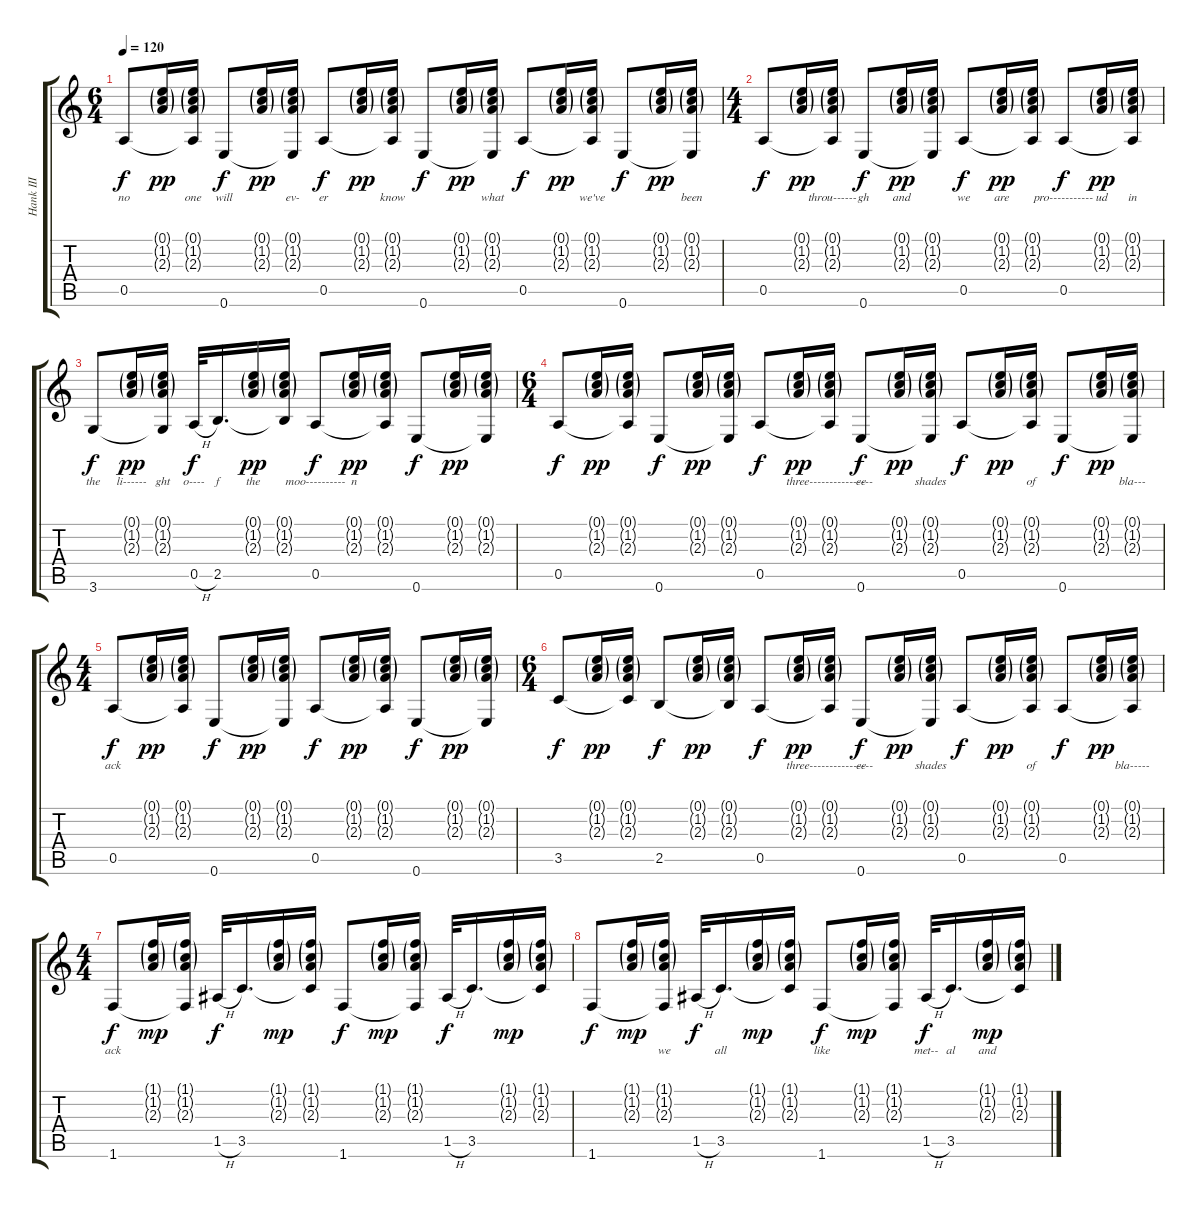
\track ("Hank III" "Hank III") {instrument acousticguitarsteel}
\staff {score tabs}
\tuning (E4 B3 G3 D3 A2 E2) {hide}
\ts (6 4)
\tempo 120
\clef g2
\ks c
0.5.8{lyrics (0 "no") lyrics (1 "") lyrics (2 "") lyrics (3 "") lyrics (4 "") dy f} (0.1{g} 1.2{g} 2.3{g}).16{lyrics (0 "") lyrics (1 "") lyrics (2 "") lyrics (3 "") lyrics (4 "") dy pp} (0.1{g} 1.2{g} 2.3{g} 0.5{t}).16{lyrics (0 "one") lyrics (1 "") lyrics (2 "") lyrics (3 "") lyrics (4 "")} 0.6.8{lyrics (0 "will") lyrics (1 "") lyrics (2 "") lyrics (3 "") lyrics (4 "") dy f} (0.1{g} 1.2{g} 2.3{g}).16{lyrics (0 "") lyrics (1 "") lyrics (2 "") lyrics (3 "") lyrics (4 "") dy pp} (0.1{g} 1.2{g} 2.3{g} 0.6{t}).16{lyrics (0 "ev-") lyrics (1 "") lyrics (2 "") lyrics (3 "") lyrics (4 "")} 0.5.8{lyrics (0 "er") lyrics (1 "") lyrics (2 "") lyrics (3 "") lyrics (4 "") dy f} (0.1{g} 1.2{g} 2.3{g}).16{lyrics (0 "") lyrics (1 "") lyrics (2 "") lyrics (3 "") lyrics (4 "") dy pp} (0.1{g} 1.2{g} 2.3{g} 0.5{t}).16{lyrics (0 "know") lyrics (1 "") lyrics (2 "") lyrics (3 "") lyrics (4 "")} 0.6.8{lyrics (0 "") lyrics (1 "") lyrics (2 "") lyrics (3 "") lyrics (4 "") dy f} (0.1{g} 1.2{g} 2.3{g}).16{lyrics (0 "") lyrics (1 "") lyrics (2 "") lyrics (3 "") lyrics (4 "") dy pp} (0.1{g} 1.2{g} 2.3{g} 0.6{t}).16{lyrics (0 "what") lyrics (1 "") lyrics (2 "") lyrics (3 "") lyrics (4 "")} 0.5.8{lyrics (0 "") lyrics (1 "") lyrics (2 "") lyrics (3 "") lyrics (4 "") dy f} (0.1{g} 1.2{g} 2.3{g}).16{lyrics (0 "") lyrics (1 "") lyrics (2 "") lyrics (3 "") lyrics (4 "") dy pp} (0.1{g} 1.2{g} 2.3{g} 0.5{t}).16{lyrics (0 "we've") lyrics (1 "") lyrics (2 "") lyrics (3 "") lyrics (4 "")} 0.6.8{lyrics (0 "") lyrics (1 "") lyrics (2 "") lyrics (3 "") lyrics (4 "") dy f} (0.1{g} 1.2{g} 2.3{g}).16{lyrics (0 "") lyrics (1 "") lyrics (2 "") lyrics (3 "") lyrics (4 "") dy pp} (0.1{g} 1.2{g} 2.3{g} 0.6{t}).16{lyrics (0 "been") lyrics (1 "") lyrics (2 "") lyrics (3 "") lyrics (4 "")} |
\ts (4 4)
0.5.8{lyrics (0 "") lyrics (1 "") lyrics (2 "") lyrics (3 "") lyrics (4 "") dy f} (0.1{g} 1.2{g} 2.3{g}).16{lyrics (0 "") lyrics (1 "") lyrics (2 "") lyrics (3 "") lyrics (4 "") dy pp} (0.1{g} 1.2{g} 2.3{g} 0.5{t}).16{lyrics (0 "throu------") lyrics (1 "") lyrics (2 "") lyrics (3 "") lyrics (4 "")} 0.6.8{lyrics (0 "gh") lyrics (1 "") lyrics (2 "") lyrics (3 "") lyrics (4 "") dy f} (0.1{g} 1.2{g} 2.3{g}).16{lyrics (0 "and") lyrics (1 "") lyrics (2 "") lyrics (3 "") lyrics (4 "") dy pp} (0.1{g} 1.2{g} 2.3{g} 0.6{t}).16{lyrics (0 "") lyrics (1 "") lyrics (2 "") lyrics (3 "") lyrics (4 "")} 0.5.8{lyrics (0 "we") lyrics (1 "") lyrics (2 "") lyrics (3 "") lyrics (4 "") dy f} (0.1{g} 1.2{g} 2.3{g}).16{lyrics (0 "are") lyrics (1 "") lyrics (2 "") lyrics (3 "") lyrics (4 "") dy pp} (0.1{g} 1.2{g} 2.3{g} 0.5{t}).16{lyrics (0 "") lyrics (1 "") lyrics (2 "") lyrics (3 "") lyrics (4 "")} 0.5.8{lyrics (0 "pro-----------") lyrics (1 "") lyrics (2 "") lyrics (3 "") lyrics (4 "") dy f} (0.1{g} 1.2{g} 2.3{g}).16{lyrics (0 "ud") lyrics (1 "") lyrics (2 "") lyrics (3 "") lyrics (4 "") dy pp} (0.1{g} 1.2{g} 2.3{g} 0.5{t}).16{lyrics (0 "in") lyrics (1 "") lyrics (2 "") lyrics (3 "") lyrics (4 "")} |
3.6.8{lyrics (0 "the") lyrics (1 "") lyrics (2 "") lyrics (3 "") lyrics (4 "") dy f} (0.1{g} 1.2{g} 2.3{g}).16{lyrics (0 "li------") lyrics (1 "") lyrics (2 "") lyrics (3 "") lyrics (4 "") dy pp} (0.1{g} 1.2{g} 2.3{g} 3.6{t}).16{lyrics (0 "ght") lyrics (1 "") lyrics (2 "") lyrics (3 "") lyrics (4 "")} 0.5{h}.32{lyrics (0 "o----") lyrics (1 "") lyrics (2 "") lyrics (3 "") lyrics (4 "") dy f} 2.5.16{d lyrics (0 "f") lyrics (1 "") lyrics (2 "") lyrics (3 "") lyrics (4 "")} (0.1{g} 1.2{g} 2.3{g}).16{lyrics (0 "the") lyrics (1 "") lyrics (2 "") lyrics (3 "") lyrics (4 "") dy pp} (0.1{g} 1.2{g} 2.3{g} 2.5{t}).16{lyrics (0 "") lyrics (1 "") lyrics (2 "") lyrics (3 "") lyrics (4 "")} 0.5.8{lyrics (0 "moo----------") lyrics (1 "") lyrics (2 "") lyrics (3 "") lyrics (4 "") dy f} (0.1{g} 1.2{g} 2.3{g}).16{lyrics (0 "n") lyrics (1 "") lyrics (2 "") lyrics (3 "") lyrics (4 "") dy pp} (0.1{g} 1.2{g} 2.3{g} 0.5{t}).16{lyrics (0 "") lyrics (1 "") lyrics (2 "") lyrics (3 "") lyrics (4 "")} 0.6.8{lyrics (0 "") lyrics (1 "") lyrics (2 "") lyrics (3 "") lyrics (4 "") dy f} (0.1{g} 1.2{g} 2.3{g}).16{lyrics (0 "") lyrics (1 "") lyrics (2 "") lyrics (3 "") lyrics (4 "") dy pp} (0.1{g} 1.2{g} 2.3{g} 0.6{t}).16{lyrics (0 "") lyrics (1 "") lyrics (2 "") lyrics (3 "") lyrics (4 "")} |
\ts (6 4)
0.5.8{lyrics (0 "") lyrics (1 "") lyrics (2 "") lyrics (3 "") lyrics (4 "") dy f} (0.1{g} 1.2{g} 2.3{g}).16{lyrics (0 "") lyrics (1 "") lyrics (2 "") lyrics (3 "") lyrics (4 "") dy pp} (0.1{g} 1.2{g} 2.3{g} 0.5{t}).16{lyrics (0 "") lyrics (1 "") lyrics (2 "") lyrics (3 "") lyrics (4 "")} 0.6.8{lyrics (0 "") lyrics (1 "") lyrics (2 "") lyrics (3 "") lyrics (4 "") dy f} (0.1{g} 1.2{g} 2.3{g}).16{lyrics (0 "") lyrics (1 "") lyrics (2 "") lyrics (3 "") lyrics (4 "") dy pp} (0.1{g} 1.2{g} 2.3{g} 0.6{t}).16{lyrics (0 "") lyrics (1 "") lyrics (2 "") lyrics (3 "") lyrics (4 "")} 0.5.8{lyrics (0 "") lyrics (1 "") lyrics (2 "") lyrics (3 "") lyrics (4 "") dy f} (0.1{g} 1.2{g} 2.3{g}).16{lyrics (0 "") lyrics (1 "") lyrics (2 "") lyrics (3 "") lyrics (4 "") dy pp} (0.1{g} 1.2{g} 2.3{g} 0.5{t}).16{lyrics (0 "three----------------") lyrics (1 "") lyrics (2 "") lyrics (3 "") lyrics (4 "")} 0.6.8{lyrics (0 "ee") lyrics (1 "") lyrics (2 "") lyrics (3 "") lyrics (4 "") dy f} (0.1{g} 1.2{g} 2.3{g}).16{lyrics (0 "") lyrics (1 "") lyrics (2 "") lyrics (3 "") lyrics (4 "") dy pp} (0.1{g} 1.2{g} 2.3{g} 0.6{t}).16{lyrics (0 "shades") lyrics (1 "") lyrics (2 "") lyrics (3 "") lyrics (4 "")} 0.5.8{lyrics (0 "") lyrics (1 "") lyrics (2 "") lyrics (3 "") lyrics (4 "") dy f} (0.1{g} 1.2{g} 2.3{g}).16{lyrics (0 "") lyrics (1 "") lyrics (2 "") lyrics (3 "") lyrics (4 "") dy pp} (0.1{g} 1.2{g} 2.3{g} 0.5{t}).16{lyrics (0 "of") lyrics (1 "") lyrics (2 "") lyrics (3 "") lyrics (4 "")} 0.6.8{lyrics (0 "") lyrics (1 "") lyrics (2 "") lyrics (3 "") lyrics (4 "") dy f} (0.1{g} 1.2{g} 2.3{g}).16{lyrics (0 "") lyrics (1 "") lyrics (2 "") lyrics (3 "") lyrics (4 "") dy pp} (0.1{g} 1.2{g} 2.3{g} 0.6{t}).16{lyrics (0 "bla---") lyrics (1 "") lyrics (2 "") lyrics (3 "") lyrics (4 "")} |
\ts (4 4)
0.5.8{lyrics (0 "ack") lyrics (1 "") lyrics (2 "") lyrics (3 "") lyrics (4 "") dy f} (0.1{g} 1.2{g} 2.3{g}).16{lyrics (0 "") lyrics (1 "") lyrics (2 "") lyrics (3 "") lyrics (4 "") dy pp} (0.1{g} 1.2{g} 2.3{g} 0.5{t}).16{lyrics (0 "") lyrics (1 "") lyrics (2 "") lyrics (3 "") lyrics (4 "")} 0.6.8{lyrics (0 "") lyrics (1 "") lyrics (2 "") lyrics (3 "") lyrics (4 "") dy f} (0.1{g} 1.2{g} 2.3{g}).16{lyrics (0 "") lyrics (1 "") lyrics (2 "") lyrics (3 "") lyrics (4 "") dy pp} (0.1{g} 1.2{g} 2.3{g} 0.6{t}).16{lyrics (0 "") lyrics (1 "") lyrics (2 "") lyrics (3 "") lyrics (4 "")} 0.5.8{lyrics (0 "") lyrics (1 "") lyrics (2 "") lyrics (3 "") lyrics (4 "") dy f} (0.1{g} 1.2{g} 2.3{g}).16{lyrics (0 "") lyrics (1 "") lyrics (2 "") lyrics (3 "") lyrics (4 "") dy pp} (0.1{g} 1.2{g} 2.3{g} 0.5{t}).16{lyrics (0 "") lyrics (1 "") lyrics (2 "") lyrics (3 "") lyrics (4 "")} 0.6.8{lyrics (0 "") lyrics (1 "") lyrics (2 "") lyrics (3 "") lyrics (4 "") dy f} (0.1{g} 1.2{g} 2.3{g}).16{lyrics (0 "") lyrics (1 "") lyrics (2 "") lyrics (3 "") lyrics (4 "") dy pp} (0.1{g} 1.2{g} 2.3{g} 0.6{t}).16{lyrics (0 "") lyrics (1 "") lyrics (2 "") lyrics (3 "") lyrics (4 "")} |
\ts (6 4)
3.5.8{lyrics (0 "") lyrics (1 "") lyrics (2 "") lyrics (3 "") lyrics (4 "") dy f} (0.1{g} 1.2{g} 2.3{g}).16{lyrics (0 "") lyrics (1 "") lyrics (2 "") lyrics (3 "") lyrics (4 "") dy pp} (0.1{g} 1.2{g} 2.3{g} 3.5{t}).16{lyrics (0 "") lyrics (1 "") lyrics (2 "") lyrics (3 "") lyrics (4 "")} 2.5.8{lyrics (0 "") lyrics (1 "") lyrics (2 "") lyrics (3 "") lyrics (4 "") dy f} (0.1{g} 1.2{g} 2.3{g}).16{lyrics (0 "") lyrics (1 "") lyrics (2 "") lyrics (3 "") lyrics (4 "") dy pp} (0.1{g} 1.2{g} 2.3{g} 2.5{t}).16{lyrics (0 "") lyrics (1 "") lyrics (2 "") lyrics (3 "") lyrics (4 "")} 0.5.8{lyrics (0 "") lyrics (1 "") lyrics (2 "") lyrics (3 "") lyrics (4 "") dy f} (0.1{g} 1.2{g} 2.3{g}).16{lyrics (0 "") lyrics (1 "") lyrics (2 "") lyrics (3 "") lyrics (4 "") dy pp} (0.1{g} 1.2{g} 2.3{g} 0.5{t}).16{lyrics (0 "three----------------") lyrics (1 "") lyrics (2 "") lyrics (3 "") lyrics (4 "")} 0.6.8{lyrics (0 "ee") lyrics (1 "") lyrics (2 "") lyrics (3 "") lyrics (4 "") dy f} (0.1{g} 1.2{g} 2.3{g}).16{lyrics (0 "") lyrics (1 "") lyrics (2 "") lyrics (3 "") lyrics (4 "") dy pp} (0.1{g} 1.2{g} 2.3{g} 0.6{t}).16{lyrics (0 "shades") lyrics (1 "") lyrics (2 "") lyrics (3 "") lyrics (4 "")} 0.5.8{lyrics (0 "") lyrics (1 "") lyrics (2 "") lyrics (3 "") lyrics (4 "") dy f} (0.1{g} 1.2{g} 2.3{g}).16{lyrics (0 "") lyrics (1 "") lyrics (2 "") lyrics (3 "") lyrics (4 "") dy pp} (0.1{g} 1.2{g} 2.3{g} 0.5{t}).16{lyrics (0 "of") lyrics (1 "") lyrics (2 "") lyrics (3 "") lyrics (4 "")} 0.5.8{lyrics (0 "") lyrics (1 "") lyrics (2 "") lyrics (3 "") lyrics (4 "") dy f} (0.1{g} 1.2{g} 2.3{g}).16{lyrics (0 "") lyrics (1 "") lyrics (2 "") lyrics (3 "") lyrics (4 "") dy pp} (0.1{g} 1.2{g} 2.3{g} 0.5{t}).16{lyrics (0 "bla-----") lyrics (1 "") lyrics (2 "") lyrics (3 "") lyrics (4 "")} |
\ts (4 4)
1.6.8{lyrics (0 "ack") lyrics (1 "") lyrics (2 "") lyrics (3 "") lyrics (4 "") dy f} (1.1{g} 1.2{g} 2.3{g}).16{lyrics (0 "") lyrics (1 "") lyrics (2 "") lyrics (3 "") lyrics (4 "") dy mp} (1.1{g} 1.2{g} 2.3{g} 1.6{t}).16{lyrics (0 "") lyrics (1 "") lyrics (2 "") lyrics (3 "") lyrics (4 "")} 1.5{h}.32{lyrics (0 "") lyrics (1 "") lyrics (2 "") lyrics (3 "") lyrics (4 "") dy f} 3.5.16{d lyrics (0 "") lyrics (1 "") lyrics (2 "") lyrics (3 "") lyrics (4 "")} (1.1{g} 1.2{g} 2.3{g}).16{lyrics (0 "") lyrics (1 "") lyrics (2 "") lyrics (3 "") lyrics (4 "") dy mp} (1.1{g} 1.2{g} 2.3{g} 3.5{t}).16{lyrics (0 "") lyrics (1 "") lyrics (2 "") lyrics (3 "") lyrics (4 "")} 1.6.8{lyrics (0 "") lyrics (1 "") lyrics (2 "") lyrics (3 "") lyrics (4 "") dy f} (1.1{g} 1.2{g} 2.3{g}).16{lyrics (0 "") lyrics (1 "") lyrics (2 "") lyrics (3 "") lyrics (4 "") dy mp} (1.1{g} 1.2{g} 2.3{g} 1.6{t}).16{lyrics (0 "") lyrics (1 "") lyrics (2 "") lyrics (3 "") lyrics (4 "")} 1.5{h}.32{lyrics (0 "") lyrics (1 "") lyrics (2 "") lyrics (3 "") lyrics (4 "") dy f} 3.5.16{d lyrics (0 "") lyrics (1 "") lyrics (2 "") lyrics (3 "") lyrics (4 "")} (1.1{g} 1.2{g} 2.3{g}).16{lyrics (0 "") lyrics (1 "") lyrics (2 "") lyrics (3 "") lyrics (4 "") dy mp} (1.1{g} 1.2{g} 2.3{g} 3.5{t}).16{lyrics (0 "") lyrics (1 "") lyrics (2 "") lyrics (3 "") lyrics (4 "")} |
1.6.8{lyrics (0 "") lyrics (1 "") lyrics (2 "") lyrics (3 "") lyrics (4 "") dy f} (1.1{g} 1.2{g} 2.3{g}).16{lyrics (0 "") lyrics (1 "") lyrics (2 "") lyrics (3 "") lyrics (4 "") dy mp} (1.1{g} 1.2{g} 2.3{g} 1.6{t}).16{lyrics (0 "we") lyrics (1 "") lyrics (2 "") lyrics (3 "") lyrics (4 "")} 1.5{h}.32{lyrics (0 "") lyrics (1 "") lyrics (2 "") lyrics (3 "") lyrics (4 "") dy f} 3.5.16{d lyrics (0 "all") lyrics (1 "") lyrics (2 "") lyrics (3 "") lyrics (4 "")} (1.1{g} 1.2{g} 2.3{g}).16{lyrics (0 "") lyrics (1 "") lyrics (2 "") lyrics (3 "") lyrics (4 "") dy mp} (1.1{g} 1.2{g} 2.3{g} 3.5{t}).16{lyrics (0 "") lyrics (1 "") lyrics (2 "") lyrics (3 "") lyrics (4 "")} 1.6.8{lyrics (0 "like") lyrics (1 "") lyrics (2 "") lyrics (3 "") lyrics (4 "") dy f} (1.1{g} 1.2{g} 2.3{g}).16{lyrics (0 "") lyrics (1 "") lyrics (2 "") lyrics (3 "") lyrics (4 "") dy mp} (1.1{g} 1.2{g} 2.3{g} 1.6{t}).16{lyrics (0 "") lyrics (1 "") lyrics (2 "") lyrics (3 "") lyrics (4 "")} 1.5{h}.32{lyrics (0 "met--") lyrics (1 "") lyrics (2 "") lyrics (3 "") lyrics (4 "") dy f} 3.5.16{d lyrics (0 "al") lyrics (1 "") lyrics (2 "") lyrics (3 "") lyrics (4 "")} (1.1{g} 1.2{g} 2.3{g}).16{lyrics (0 "and") lyrics (1 "") lyrics (2 "") lyrics (3 "") lyrics (4 "") dy mp} (1.1{g} 1.2{g} 2.3{g} 3.5{t}).16{lyrics (0 "") lyrics (1 "") lyrics (2 "") lyrics (3 "") lyrics (4 "")}
